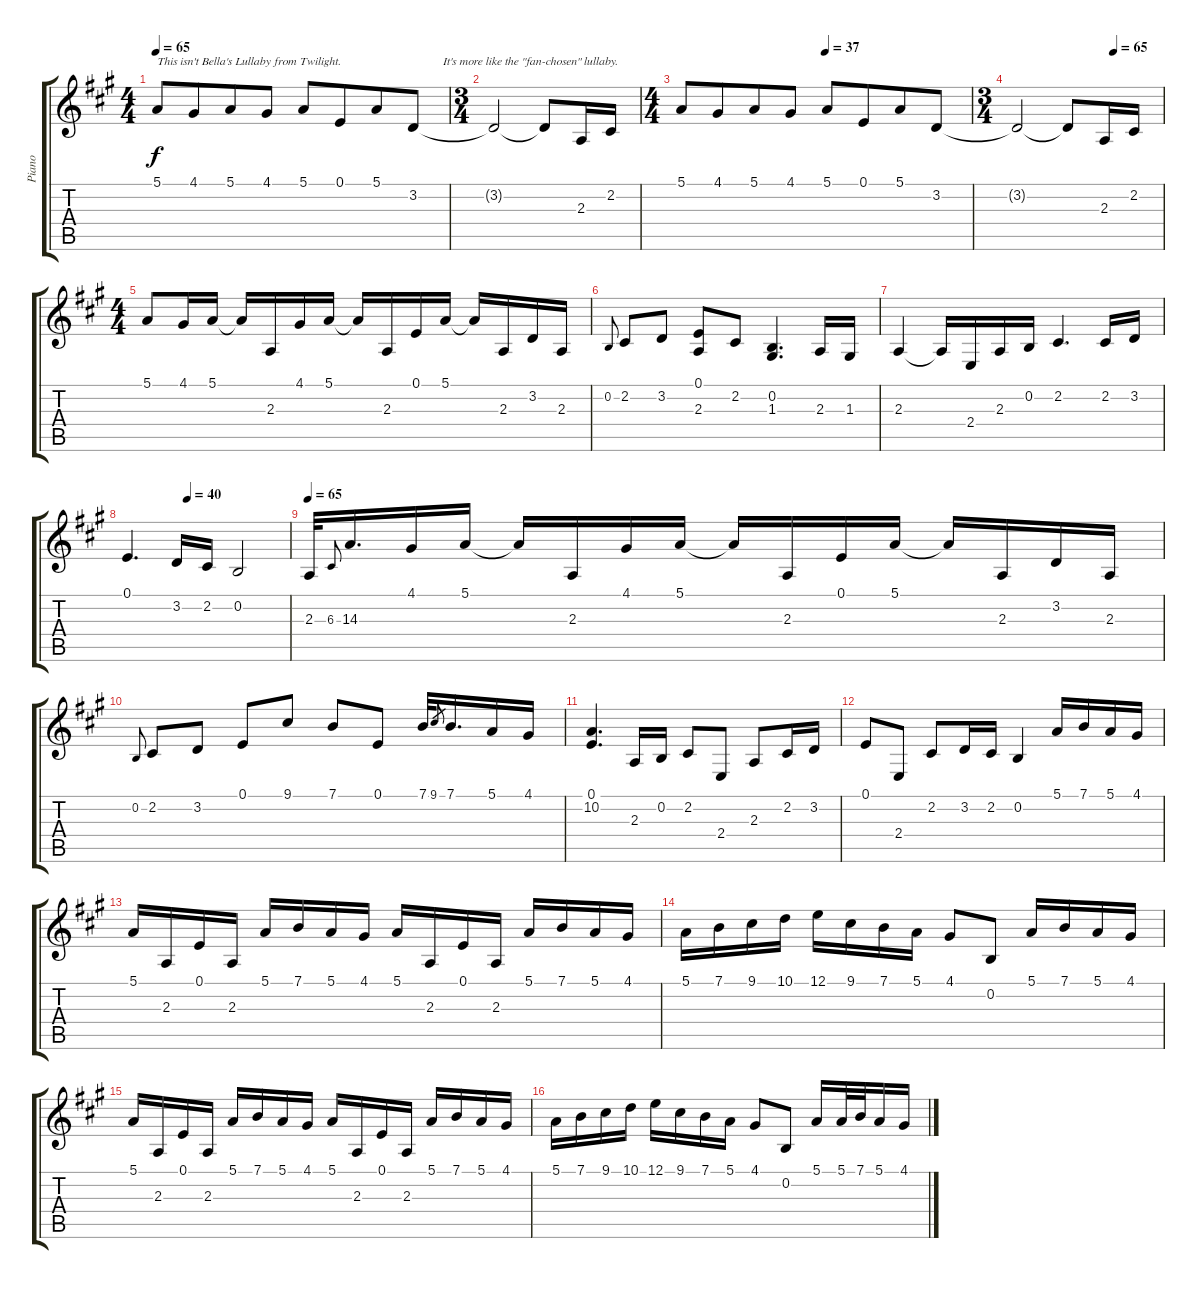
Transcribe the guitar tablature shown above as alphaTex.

\track ("Piano" "Piano") {solo instrument brightacousticpiano}
\staff {score tabs}
\tuning (E4 B3 G3 D3 A2 E2) {hide}
\ts (4 4)
\tempo 65
\clef g2
\ks a
5.1.8{txt "This isn't Bella's Lullaby from Twilight.         " dy f instrument brightacousticpiano} 4.1.8{beam merge} 5.1.8 4.1.8 5.1.8 0.1.8{beam merge} 5.1.8 3.2.8{txt "          It's more like the \"fan-chosen\" lullaby."} |
\ts (3 4)
3.2{t}.2 3.2{t}.8 2.3.16 2.2.16 |
\ts (4 4)
\tempo (37 0.5)
5.1.8 4.1.8{beam merge} 5.1.8 4.1.8 5.1.8 0.1.8{beam merge} 5.1.8 3.2.8 |
\ts (3 4)
\tempo (65 0.6666666666666666)
3.2{t}.2 3.2{t}.8 2.3.16 2.2.16 |
\ts (4 4)
5.1.8 4.1.16 5.1.16 5.1{t}.16 2.3.16 4.1.16 5.1.16 5.1{t}.16 2.3.16 0.1.16 5.1.16 5.1{t}.16 2.3.16 3.2.16 2.3.16 |
0.2.8{gr onbeat} 2.2.8 3.2.8 (0.1 2.3).8 2.2.8 (0.2 1.3).4{d} 2.3.16 1.3.16 |
2.3.4 2.3{t}.16 2.4.16 2.3.16 0.2.16 2.2.4{d} 2.2.16 3.2.16 |
\tempo (40 0.375)
0.1.4{d} 3.2.16 2.2.16 0.2.2 |
\tempo 65
2.3.32 6.3.8{gr onbeat} 14.3.16{d} 4.1.16 5.1.16 5.1{t}.16 2.3.16 4.1.16 5.1.16 5.1{t}.16{beam merge} 2.3.16 0.1.16 5.1.16 5.1{t}.16 2.3.16 3.2.16 2.3.16 |
0.2.8{gr onbeat} 2.2.8 3.2.8 0.1.8 9.1.8 7.1.8 0.1.8 7.1.32 9.1.8{gr} 7.1.16{d} 5.1.16 4.1.16 |
(0.1 10.2).4{d} 2.3.16 0.2.16 2.2.8 2.4.8 2.3.8 2.2.16 3.2.16 |
0.1.8 2.4.8 2.2.8 3.2.16 2.2.16 0.2.4 5.1.16 7.1.16 5.1.16 4.1.16 |
5.1.16 2.3.16 0.1.16 2.3.16 5.1.16 7.1.16 5.1.16 4.1.16 5.1.16 2.3.16 0.1.16 2.3.16 5.1.16 7.1.16 5.1.16 4.1.16 |
5.1.16 7.1.16 9.1.16 10.1.16 12.1.16 9.1.16 7.1.16 5.1.16 4.1.8 0.2.8 5.1.16 7.1.16 5.1.16 4.1.16 |
5.1.16 2.3.16 0.1.16 2.3.16 5.1.16 7.1.16 5.1.16 4.1.16 5.1.16 2.3.16 0.1.16 2.3.16 5.1.16 7.1.16 5.1.16 4.1.16 |
5.1.16 7.1.16 9.1.16 10.1.16 12.1.16 9.1.16 7.1.16 5.1.16 4.1.8 0.2.8 5.1.16 5.1.32 7.1.32 5.1.16 4.1.16
